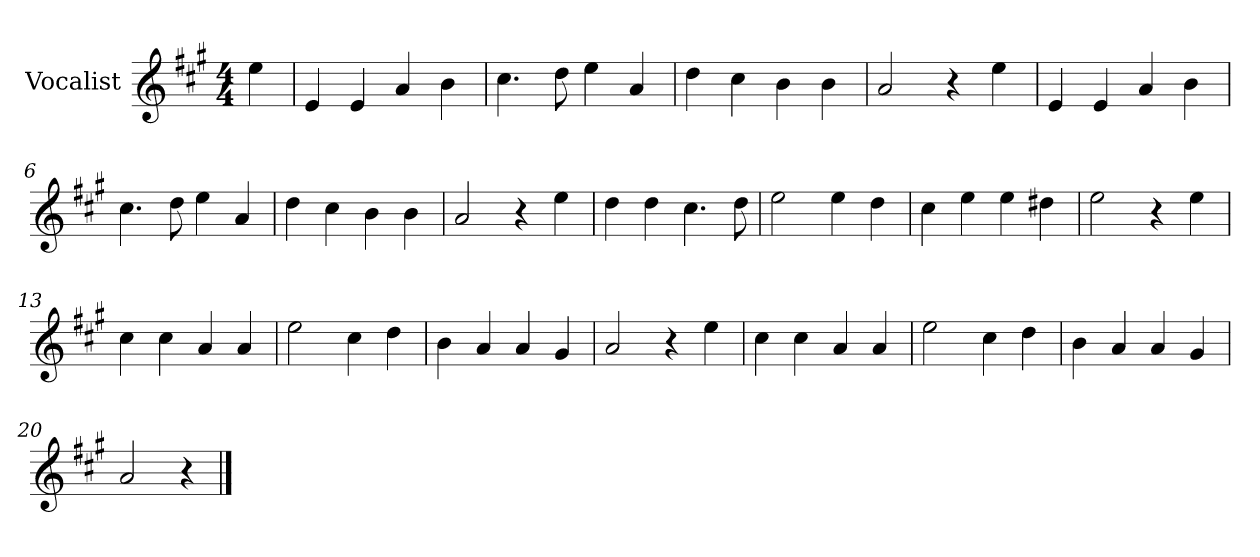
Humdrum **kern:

**kern
*part1
*staff1
*I"Vocalist
*k[f#c#g#]
*A:
*M4/4
=
4ee
=1
4e
4e
4a
4b
=2
4.cc#
8dd
4ee
4a
=3
4dd
4cc#
4b
4b
=4
2a
4r
4ee
=5
4e
4e
4a
4b
=6
4.cc#
8dd
4ee
4a
=7
4dd
4cc#
4b
4b
=8
2a
4r
4ee
=9
4dd
4dd
4.cc#
8dd
=10
2ee
4ee
4dd
=11
4cc#
4ee
4ee
4dd#X
=12
2ee
4r
4ee
=13
4cc#
4cc#
4a
4a
=14
2ee
4cc#
4dd
=15
4b
4a
4a
4g#
=16
2a
4r
4ee
=17
4cc#
4cc#
4a
4a
=18
2ee
4cc#
4dd
=19
4b
4a
4a
4g#
=20
2a
4r
==
*-
